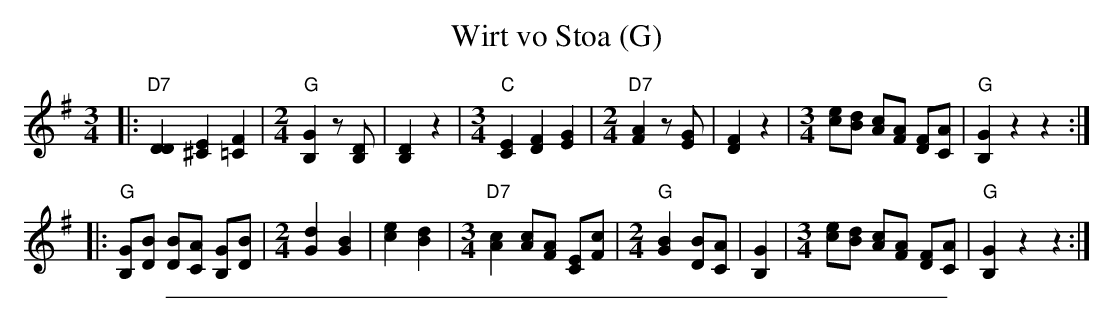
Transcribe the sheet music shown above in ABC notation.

X:1
T: Wirt vo Stoa (G)
M: 3/4
L: 1/8
K: G
|: "D7"[D2D2] [E2^C2] [F2=C2] \
|[M:2/4][L:1/8] "G"[G2B,2] z [DB,] | [D2B,2] z2 \
|[M:3/4][L:1/8] "C"[E2C2] [F2D2] [G2E2] \
|[M:2/4][L:1/8] "D7"[A2F2] z[GE] | [F2D2] z2 \
|[M:3/4][L:1/8] [ec][dB] [cA][AF] [FD][AC] | "G"[G2B,2] z2 z2 :|
|: "G"[GB,][BD] [BD][AC] [GB,][BD] \
|[M:2/4][L:1/8] [d2G2] [B2G2] | [e2c2] [d2B2] \
|[M:3/4][L:1/8] "D7"[c2A2] [cA][AF] [EC][cF] \
|[M:2/4][L:1/8] "G"[B2G2] [BD][AC] | [G2B,2] \
|[M:3/4][L:1/8] [ec][dB] [cA][AF] [FD][AC] | "G"[G2B,2] z2 z2 :|
